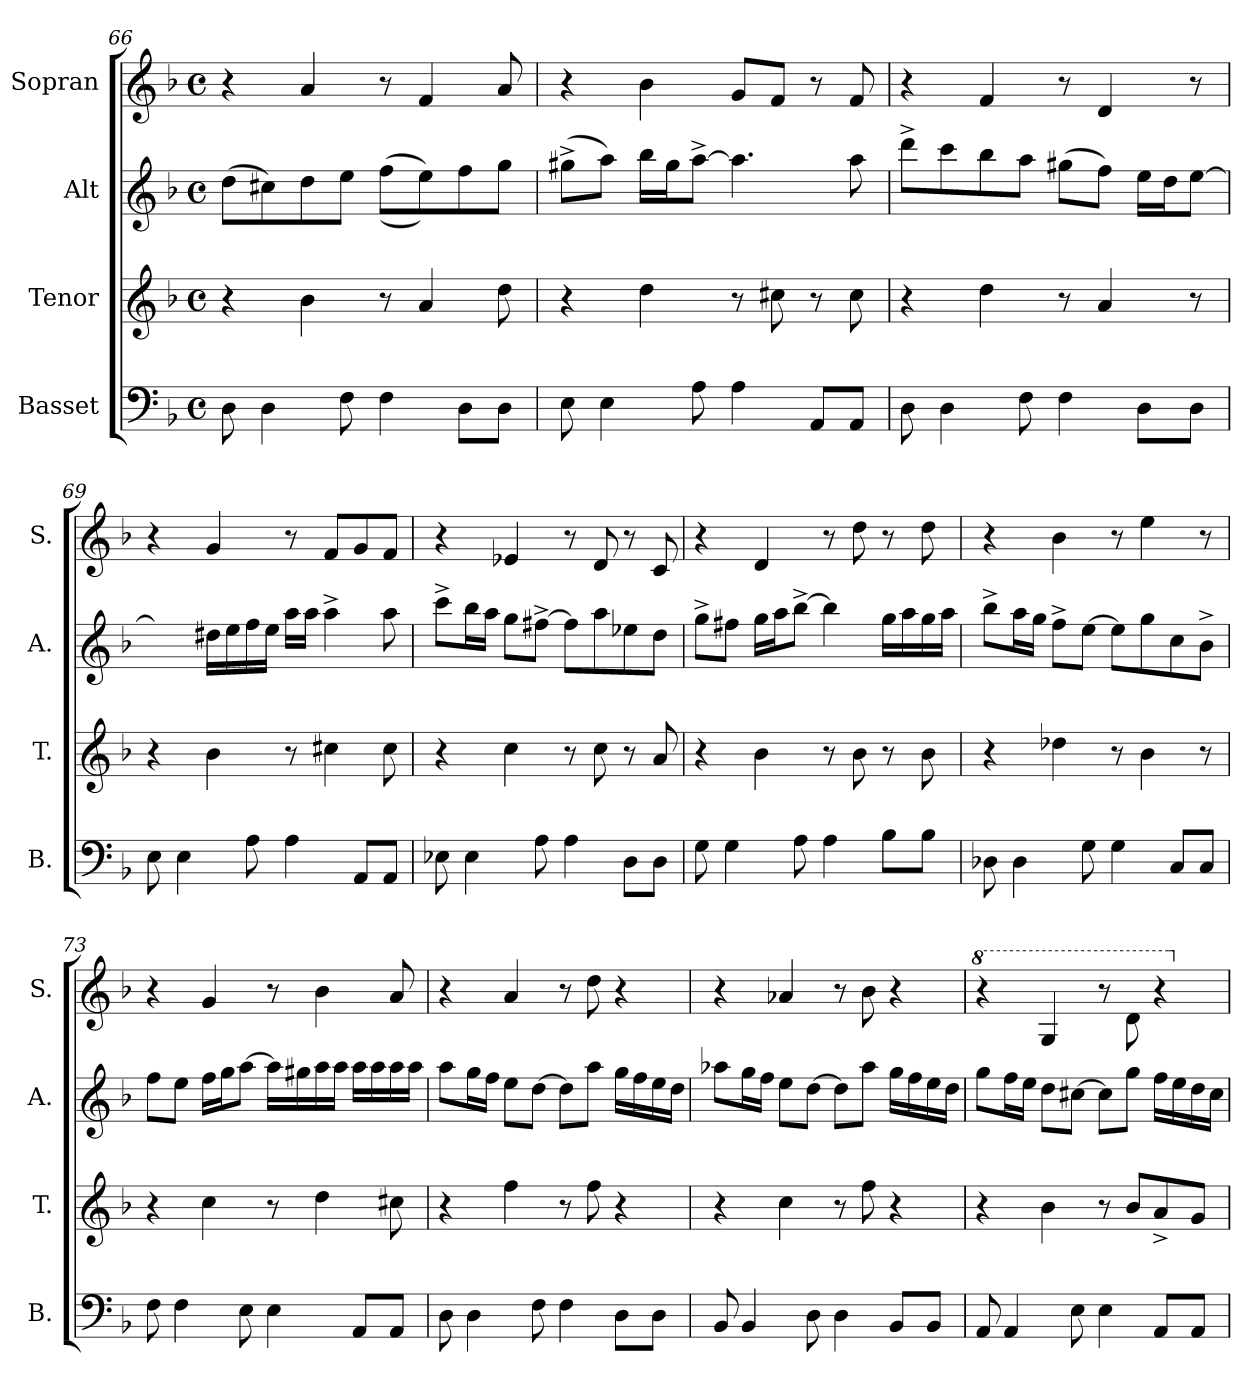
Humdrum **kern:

**kern	**kern	**kern	**kern
*part4	*part3	*part2	*part1
*staff4	*staff3	*staff2	*staff1
*I"Basset	*I"Tenor	*I"Alt	*I"Sopran
*I'B.	*I'T.	*I'A.	*I'S.
*clefF4	*clefG2	*clefG2	*clefG2
*	*	*	*ITrd-7c-12
*k[b-]	*k[b-]	*k[b-]	*k[b-]
*M4/4	*M4/4	*M4/4	*M4/4
*met(c)	*met(c)	*met(c)	*met(c)
=66	=66	=66	=66
8D\	4r	(8dd\L	4r
4D\	.	8cc#X\)	.
.	4b-\	8dd\	4aa/
8F\	.	8ee\J	.
4F\	8r	((8ff\L	8r
.	4a/	8ee\))	4ff/
8D\L	.	8ff\	.
8D\J	8dd\	8gg\J	8aa/
=67	=67	=67	=67
8E\	4r	(8gg#X^\L	4r
4E\	.	8aa\J)	.
.	4dd\	16bb-\LL	4bb-\
.	.	16gg#\J	.
8A\	.	[8aa^\J	.
4A\	8r	4.aa\]	8gg/L
.	8cc#X\	.	8ff/J
8AA/L	8r	.	8r
8AA/J	8cc#\	8aa\	8ff/
!!LO:LB:g=z
=68	=68	=68	=68
8D\	4r	8ddd^\L	4r
4D\	.	8ccc\	.
.	4dd\	8bb-\	4ff/
8F\	.	8aa\J	.
4F\	8r	(8gg#X\L	8r
.	4a/	8ff\J)	4dd/
8D\L	.	16ee\LL	.
.	.	16dd\J	.
8D\J	8r	[8ee\J	8r
=69	=69	=69	=69
8E\	4r	4ee\yy]	4r
4E\	.	.	.
.	4b-\	16dd#X\LL	4gg/
.	.	16ee\	.
8A\	.	16ff\	.
.	.	16ee\JJ	.
4A\	8r	16aa\LL	8r
.	.	16aa\JJ	.
.	4cc#X\	4aa^\	8ff/L
8AA/L	.	.	8gg/
8AA/J	8cc#\	8aa\	8ff/J
=70	=70	=70	=70
8E-X\	4r	8ccc^\L	4r
4E-\	.	16bb-\L	.
.	.	16aa\JJ	.
.	4cc\	8gg\L	4ee-X/
8A\	.	[8ff#X^\J	.
4A\	8r	8ff#\L]	8r
.	8cc\	8aa\	8dd/
8D\L	8r	8ee-X\	8r
8D\J	8a/	8dd\J	8cc/
=71	=71	=71	=71
8G\	4r	8gg^\L	4r
4G\	.	8ff#X\J	.
.	4b-\	16gg\LL	4dd/
.	.	16aa\J	.
8A\	.	[8bb-^\J	.
4A\	8r	4bb-\]	8r
.	8b-\	.	8ddd\
8B-\L	8r	16gg\LL	8r
.	.	16aa\	.
8B-\J	8b-\	16gg\	8ddd\
.	.	16aa\JJ	.
=72	=72	=72	=72
8D-X\	4r	8bb-^\L	4r
4D-\	.	16aa\L	.
.	.	16gg\JJ	.
.	4dd-X\	8ff^\L	4bb-\
8G\	.	[8ee\J	.
4G\	8r	8ee\L]	8r
.	4b-\	8gg\	4eee\
8C/L	.	8cc\	.
8C/J	8r	8b-^\J	8r
!!LO:LB:g=z
=73	=73	=73	=73
8F\	4r	8ff\L	4r
4F\	.	8ee\J	.
.	4cc\	16ff\LL	4gg/
.	.	16gg\J	.
8E\	.	[8aa\J	.
4E\	8r	16aa\LL]	8r
.	.	16gg#X\	.
.	4dd\	16aa\	4bb-\
.	.	16aa\JJ	.
8AA/L	.	16aa\LL	.
.	.	16aa\	.
8AA/J	8cc#X\	16aa\	8aa/
.	.	16aa\JJ	.
=74	=74	=74	=74
8D\	4r	8aa\L	4r
4D\	.	16gg\L	.
.	.	16ff\JJ	.
.	4ff\	8ee\L	4aa/
8F\	.	[8dd\J	.
4F\	8r	8dd\L]	8r
.	8ff\	8aa\J	8ddd\
8D\L	4r	16gg\LL	4r
.	.	16ff\	.
8D\J	.	16ee\	.
.	.	16dd\JJ	.
=75	=75	=75	=75
8BB-/	4r	8aa-X\L	4r
4BB-/	.	16gg\L	.
.	.	16ff\JJ	.
.	4cc\	8ee\L	4aa-X/
8D\	.	[8dd\J	.
4D\	8r	8dd\L]	8r
.	8ff\	8aa-\J	8bb-\
8BB-/L	4r	16gg\LL	4r
.	.	16ff\	.
8BB-/J	.	16ee\	.
.	.	16dd\JJ	.
=76	=76	=76	=76
*	*	*	*8va
8AA/	4r	8gg\L	4r
4AA/	.	16ff\L	.
.	.	16ee\JJ	.
.	4b-\	8dd\L	4gg/
8E\	.	[8cc#X\J	.
4E\	8r	8cc#\L]	8r
.	8b-/L	8gg\J	8ddd\
8AA/L	8a^/	16ff\LL	4r
.	.	16ee\	.
8AA/J	8g/J	16dd\	.
.	.	16cc#\JJ	.
*	*	*	*X8va
=	=	=	=
*-	*-	*-	*-
